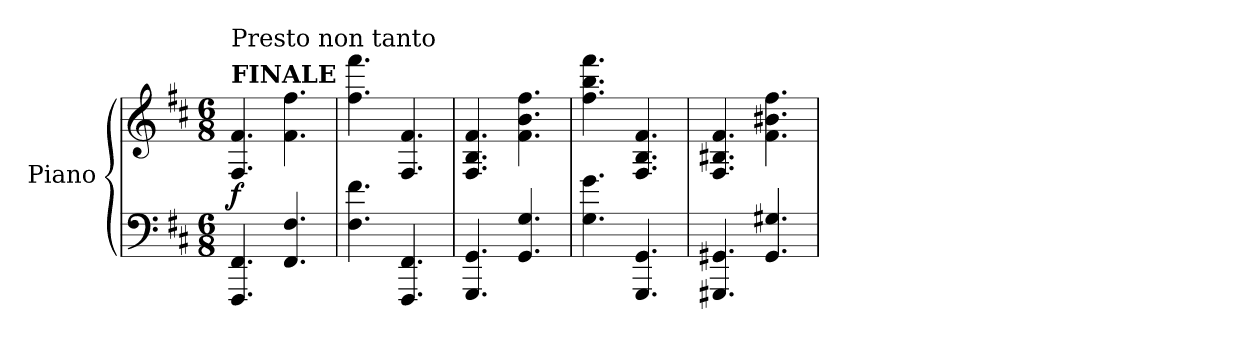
**kern	**kern	**dynam
*part1	*part1	*part1
*staff2	*staff1	*staff1/2
*I"Piano	*	*
*I'Pno	*	*
*clefF4	*clefG2	*
*k[f#c#]	*k[f#c#]	*
*M6/8	*M6/8	*
=1	=1	=1
!	!LO:TX:a:B:t=FINALE	!
!	!LO:TX:a:t=Presto non tanto	!
!	!	!LO:DY:b
4.FFF#/ 4.FF#/	4.F#/ 4.f#/	f
!	!	!LO:DY:b
4.FF#/ 4.F#/	4.f#\ 4.ff#\	other-dynamics
=2	=2	=2
4.F#\ 4.f#\	4.ff#\ 4.fff#\	.
4.FFF#/ 4.FF#/	4.F#/ 4.f#/	.
=3	=3	=3
4.GGG/ 4.GG/	4.F#/ 4.B/ 4.f#/	.
4.GG/ 4.G/	4.f#\ 4.b\ 4.ff#\	.
=4	=4	=4
4.G\ 4.g\	4.ff#\ 4.bb\ 4.fff#\	.
4.GGG/ 4.GG/	4.F#/ 4.B/ 4.f#/	.
=5	=5	=5
4.GGG#X/ 4.GG#X/	4.F#/ 4.B#X/ 4.f#/	.
4.GG#/ 4.G#X/	4.f#\ 4.b#X\ 4.ff#\	.
=	=	=
*-	*-	*-
